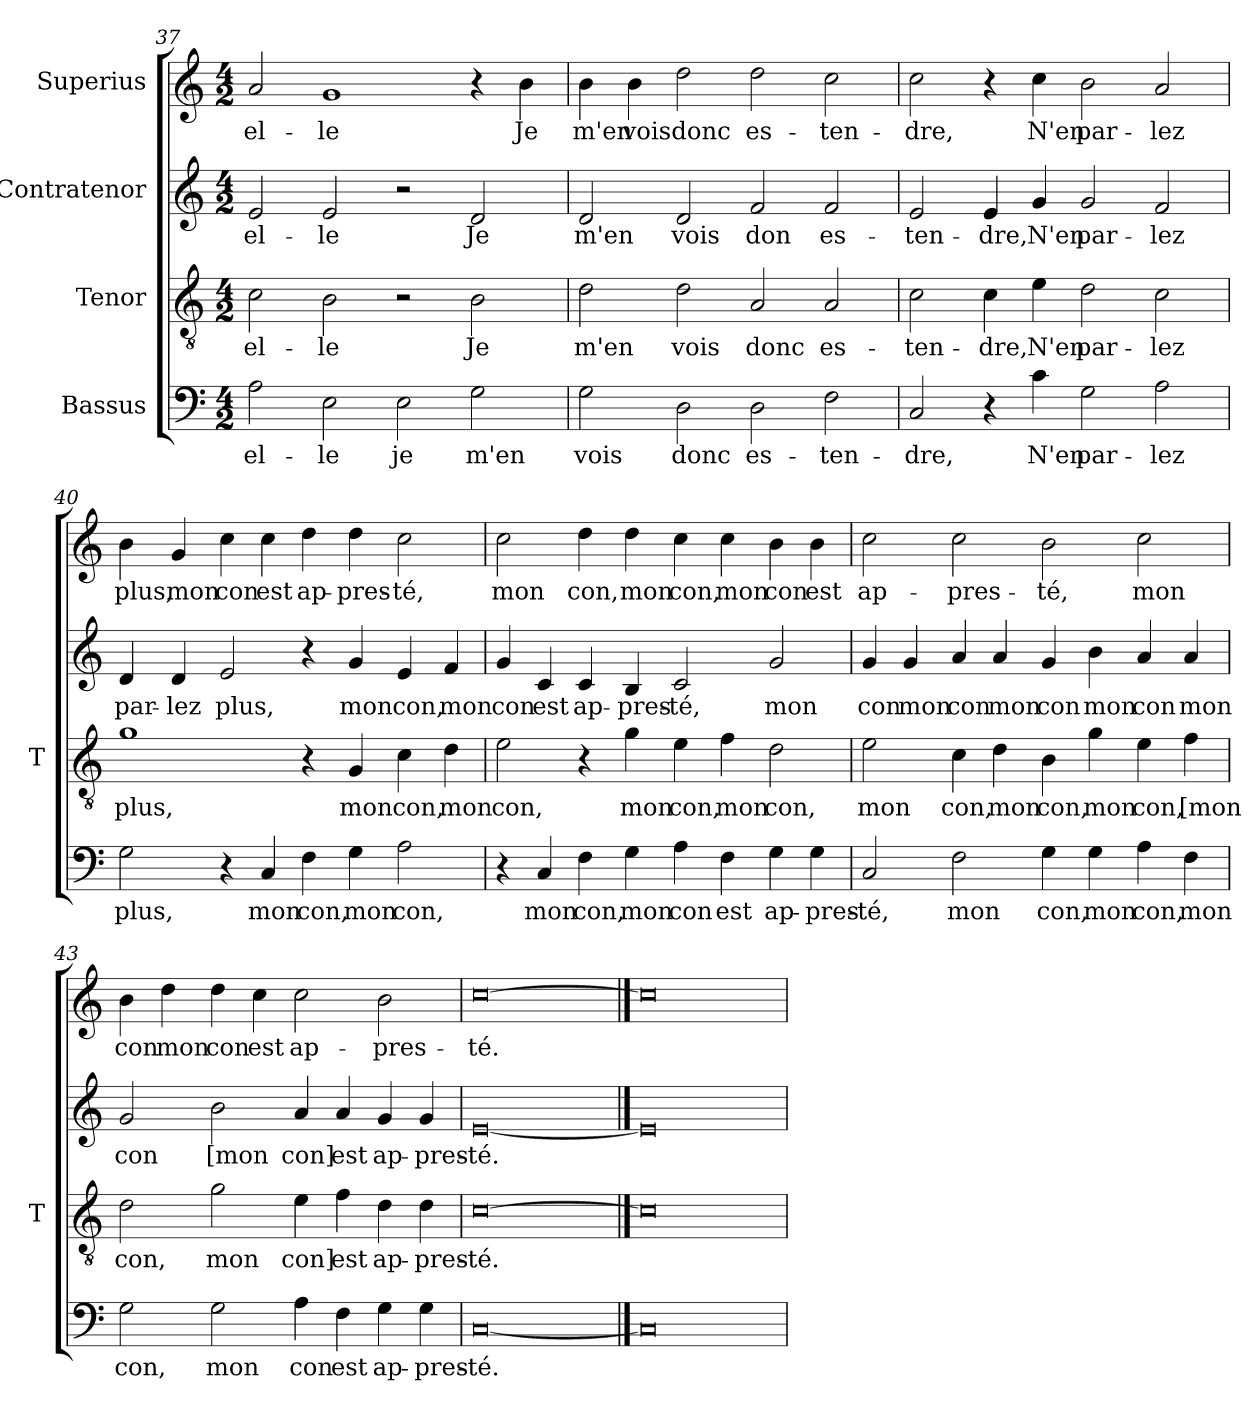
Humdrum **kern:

**kern	**text	**kern	**text	**kern	**text	**kern	**text
*part4	*part4	*part3	*part3	*part2	*part2	*part1	*part1
*staff4	*staff4	*staff3	*staff3	*staff2	*staff2	*staff1	*staff1
*I"Bassus	*	*I"Tenor	*	*I"Contratenor	*	*I"Superius	*
*	*	*I'T	*	*	*	*	*
*clefF4	*	*clefGv2	*	*clefG2	*	*clefG2	*
*k[]	*	*k[]	*	*k[]	*	*k[]	*
*M4/2	*	*M4/2	*	*M4/2	*	*M4/2	*
=37	=37	=37	=37	=37	=37	=37	=37
2A	el-	2c	el-	2e	el-	2a	el-
2E	-le	2B	-le	2e	-le	1g	-le
2E	-je	2r	.	2r	.	.	.
2G	-m'en	2B	-Je	2d	-Je	4r	.
.	.	.	.	.	.	4b	-Je
=38	=38	=38	=38	=38	=38	=38	=38
2G	-vois	2d	-m'en	2d	-m'en	4b	-m'en
.	.	.	.	.	.	4b	-vois
2D	-donc	2d	-vois	2d	-vois	2dd	-donc
2D	es-	2A	-donc	2f	-don	2dd	es-
2F	ten-	2A	es-	2f	es-	2cc	ten-
=39	=39	=39	=39	=39	=39	=39	=39
2C	-dre,	2c	ten-	2e	ten-	2cc	-dre,
4r	.	4c	-dre,	4e	-dre,	4r	.
4c	-N'en	4e	-N'en	4g	-N'en	4cc	-N'en
2G	par-	2d	par-	2g	par-	2b	par-
2A	-lez	2c	-lez	2f	-lez	2a	-lez
=40	=40	=40	=40	=40	=40	=40	=40
2G	-plus,	1g	-plus,	4d	par-	4b	-plus,
.	.	.	.	4d	-lez	4g	-mon
4r	.	.	.	2e	-plus,	4cc	-con
4C	-mon	.	.	.	.	4cc	-est
4F	-con,	4r	.	4r	.	4dd	ap-
4G	-mon	4G	-mon	4g	-mon	4dd	pres-
2A	-con,	4c	-con,	4e	-con,	2cc	-té,
.	.	4d	-mon	4f	-mon	.	.
=41	=41	=41	=41	=41	=41	=41	=41
4r	.	2e	-con,	4g	-con	2cc	-mon
4C	-mon	.	.	4c	-est	.	.
4F	-con,	4r	.	4c	ap-	4dd	-con,
4G	-mon	4g	-mon	4B	pres-	4dd	-mon
4A	-con	4e	-con,	2c	-té,	4cc	-con,
4F	-est	4f	-mon	.	.	4cc	-mon
4G	ap-	2d	-con,	2g	-mon	4b	-con
4G	pres-	.	.	.	.	4b	-est
=42	=42	=42	=42	=42	=42	=42	=42
2C	-té,	2e	-mon	4g	-con	2cc	ap-
.	.	.	.	4g	-mon	.	.
2F	-mon	4c	-con,	4a	-con	2cc	pres-
.	.	4d	-mon	4a	-mon	.	.
4G	-con,	4B	-con,	4g	-con	2b	-té,
4G	-mon	4g	-mon	4b	-mon	.	.
4A	-con,	4e	-con,	4a	-con	2cc	-mon
4F	-mon	4f	-[mon	4a	-mon	.	.
=43	=43	=43	=43	=43	=43	=43	=43
2G	-con,	2d	-con,	2g	-con	4b	-con
.	.	.	.	.	.	4dd	-mon
2G	-mon	2g	-mon	2b	-[mon	4dd	-con
.	.	.	.	.	.	4cc	-est
4A	-con	4e	-con]	4a	-con]	2cc	ap-
4F	-est	4f	-est	4a	-est	.	.
4G	ap-	4d	ap-	4g	ap-	2b	pres-
4G	pres-	4d	pres-	4g	pres-	.	.
=44	=44	=44	=44	=44	=44	=44	=44
[0C	-té.	[0c	-té.	[0e	-té.	[0cc	-té.
==45	==45	==45	==45	==45	==45	==45	==45
0C]	.	0c]	.	0e]	.	0cc]	.
=	=	=	=	=	=	=	=
*-	*-	*-	*-	*-	*-	*-	*-
